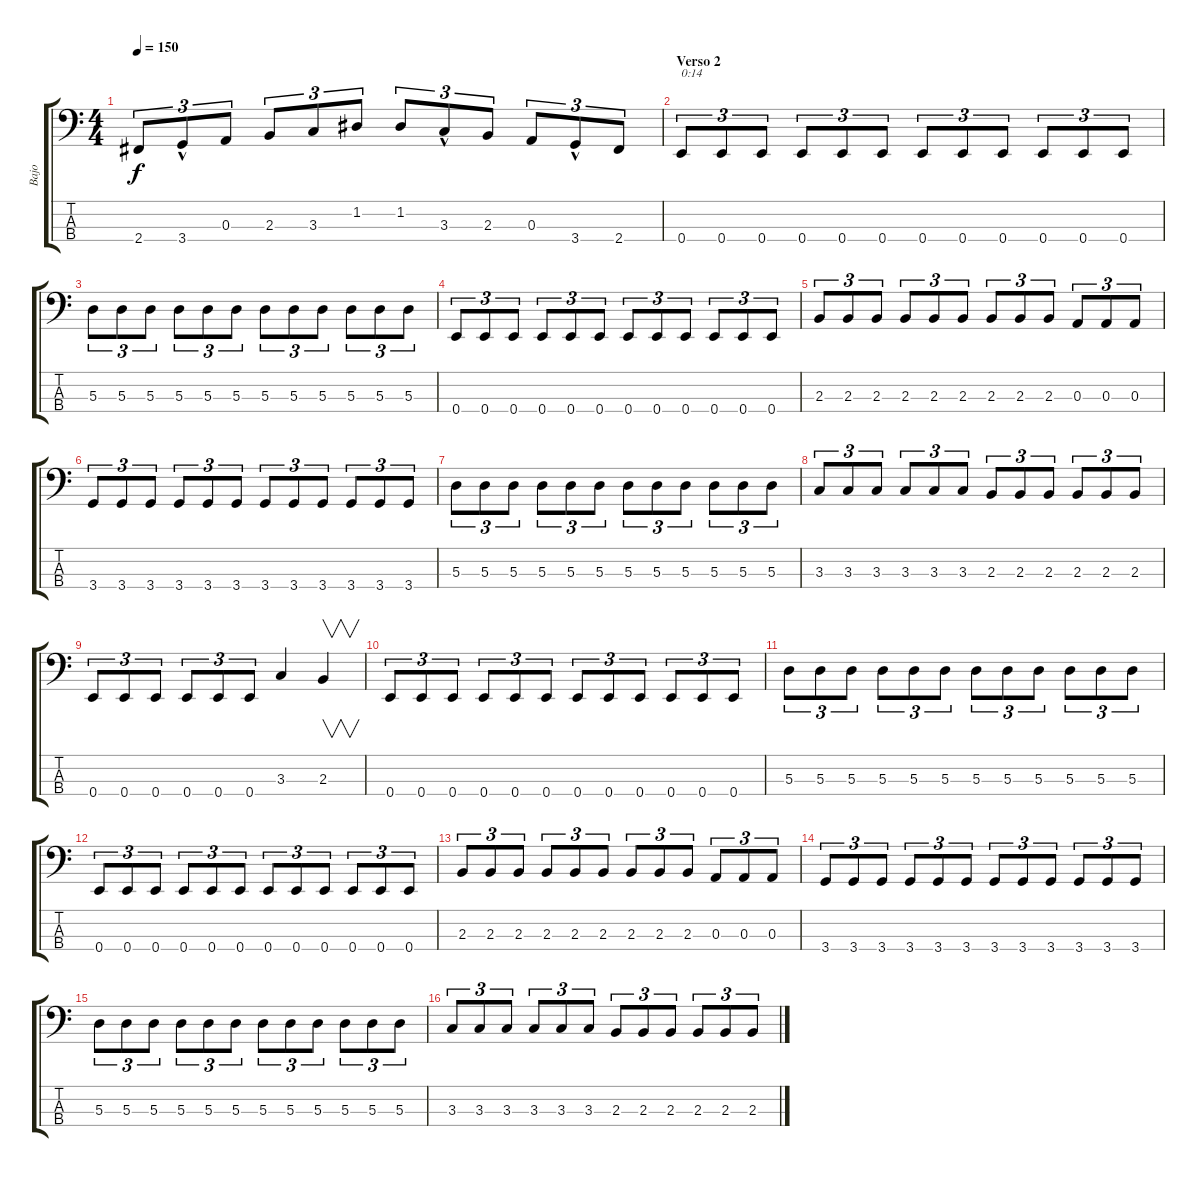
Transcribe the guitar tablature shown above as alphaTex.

\track ("Bajo" "Bajo") {instrument electricbassfinger}
\staff {score tabs}
\tuning (G2 D2 A1 E1) {hide}
\ts (4 4)
\tempo 150
\clef f4
\ks c
2.4.8{tu (3 2) dy f} 3.4{hac}.8{tu (3 2)} 0.3.8{tu (3 2)} 2.3.8{tu (3 2)} 3.3.8{tu (3 2)} 1.2.8{tu (3 2)} 1.2.8{tu (3 2)} 3.3{hac}.8{tu (3 2)} 2.3.8{tu (3 2)} 0.3.8{tu (3 2)} 3.4{hac}.8{tu (3 2)} 2.4.8{tu (3 2)} |
\section ("" "Verso 2")
0.4.8{tu (3 2) txt "0:14"} 0.4.8{tu (3 2)} 0.4.8{tu (3 2)} 0.4.8{tu (3 2)} 0.4.8{tu (3 2)} 0.4.8{tu (3 2)} 0.4.8{tu (3 2)} 0.4.8{tu (3 2)} 0.4.8{tu (3 2)} 0.4.8{tu (3 2)} 0.4.8{tu (3 2)} 0.4.8{tu (3 2)} |
5.3.8{tu (3 2)} 5.3.8{tu (3 2)} 5.3.8{tu (3 2)} 5.3.8{tu (3 2)} 5.3.8{tu (3 2)} 5.3.8{tu (3 2)} 5.3.8{tu (3 2)} 5.3.8{tu (3 2)} 5.3.8{tu (3 2)} 5.3.8{tu (3 2)} 5.3.8{tu (3 2)} 5.3.8{tu (3 2)} |
0.4.8{tu (3 2)} 0.4.8{tu (3 2)} 0.4.8{tu (3 2)} 0.4.8{tu (3 2)} 0.4.8{tu (3 2)} 0.4.8{tu (3 2)} 0.4.8{tu (3 2)} 0.4.8{tu (3 2)} 0.4.8{tu (3 2)} 0.4.8{tu (3 2)} 0.4.8{tu (3 2)} 0.4.8{tu (3 2)} |
2.3.8{tu (3 2)} 2.3.8{tu (3 2)} 2.3.8{tu (3 2)} 2.3.8{tu (3 2)} 2.3.8{tu (3 2)} 2.3.8{tu (3 2)} 2.3.8{tu (3 2)} 2.3.8{tu (3 2)} 2.3.8{tu (3 2)} 0.3.8{tu (3 2)} 0.3.8{tu (3 2)} 0.3.8{tu (3 2)} |
3.4.8{tu (3 2)} 3.4.8{tu (3 2)} 3.4.8{tu (3 2)} 3.4.8{tu (3 2)} 3.4.8{tu (3 2)} 3.4.8{tu (3 2)} 3.4.8{tu (3 2)} 3.4.8{tu (3 2)} 3.4.8{tu (3 2)} 3.4.8{tu (3 2)} 3.4.8{tu (3 2)} 3.4.8{tu (3 2)} |
5.3.8{tu (3 2)} 5.3.8{tu (3 2)} 5.3.8{tu (3 2)} 5.3.8{tu (3 2)} 5.3.8{tu (3 2)} 5.3.8{tu (3 2)} 5.3.8{tu (3 2)} 5.3.8{tu (3 2)} 5.3.8{tu (3 2)} 5.3.8{tu (3 2)} 5.3.8{tu (3 2)} 5.3.8{tu (3 2)} |
3.3.8{tu (3 2)} 3.3.8{tu (3 2)} 3.3.8{tu (3 2)} 3.3.8{tu (3 2)} 3.3.8{tu (3 2)} 3.3.8{tu (3 2)} 2.3.8{tu (3 2)} 2.3.8{tu (3 2)} 2.3.8{tu (3 2)} 2.3.8{tu (3 2)} 2.3.8{tu (3 2)} 2.3.8{tu (3 2)} |
0.4.8{tu (3 2)} 0.4.8{tu (3 2)} 0.4.8{tu (3 2)} 0.4.8{tu (3 2)} 0.4.8{tu (3 2)} 0.4.8{tu (3 2)} 3.3.4 2.3.4{v} |
0.4.8{tu (3 2)} 0.4.8{tu (3 2)} 0.4.8{tu (3 2)} 0.4.8{tu (3 2)} 0.4.8{tu (3 2)} 0.4.8{tu (3 2)} 0.4.8{tu (3 2)} 0.4.8{tu (3 2)} 0.4.8{tu (3 2)} 0.4.8{tu (3 2)} 0.4.8{tu (3 2)} 0.4.8{tu (3 2)} |
5.3.8{tu (3 2)} 5.3.8{tu (3 2)} 5.3.8{tu (3 2)} 5.3.8{tu (3 2)} 5.3.8{tu (3 2)} 5.3.8{tu (3 2)} 5.3.8{tu (3 2)} 5.3.8{tu (3 2)} 5.3.8{tu (3 2)} 5.3.8{tu (3 2)} 5.3.8{tu (3 2)} 5.3.8{tu (3 2)} |
0.4.8{tu (3 2)} 0.4.8{tu (3 2)} 0.4.8{tu (3 2)} 0.4.8{tu (3 2)} 0.4.8{tu (3 2)} 0.4.8{tu (3 2)} 0.4.8{tu (3 2)} 0.4.8{tu (3 2)} 0.4.8{tu (3 2)} 0.4.8{tu (3 2)} 0.4.8{tu (3 2)} 0.4.8{tu (3 2)} |
2.3.8{tu (3 2)} 2.3.8{tu (3 2)} 2.3.8{tu (3 2)} 2.3.8{tu (3 2)} 2.3.8{tu (3 2)} 2.3.8{tu (3 2)} 2.3.8{tu (3 2)} 2.3.8{tu (3 2)} 2.3.8{tu (3 2)} 0.3.8{tu (3 2)} 0.3.8{tu (3 2)} 0.3.8{tu (3 2)} |
3.4.8{tu (3 2)} 3.4.8{tu (3 2)} 3.4.8{tu (3 2)} 3.4.8{tu (3 2)} 3.4.8{tu (3 2)} 3.4.8{tu (3 2)} 3.4.8{tu (3 2)} 3.4.8{tu (3 2)} 3.4.8{tu (3 2)} 3.4.8{tu (3 2)} 3.4.8{tu (3 2)} 3.4.8{tu (3 2)} |
5.3.8{tu (3 2)} 5.3.8{tu (3 2)} 5.3.8{tu (3 2)} 5.3.8{tu (3 2)} 5.3.8{tu (3 2)} 5.3.8{tu (3 2)} 5.3.8{tu (3 2)} 5.3.8{tu (3 2)} 5.3.8{tu (3 2)} 5.3.8{tu (3 2)} 5.3.8{tu (3 2)} 5.3.8{tu (3 2)} |
3.3.8{tu (3 2)} 3.3.8{tu (3 2)} 3.3.8{tu (3 2)} 3.3.8{tu (3 2)} 3.3.8{tu (3 2)} 3.3.8{tu (3 2)} 2.3.8{tu (3 2)} 2.3.8{tu (3 2)} 2.3.8{tu (3 2)} 2.3.8{tu (3 2)} 2.3.8{tu (3 2)} 2.3.8{tu (3 2)}
